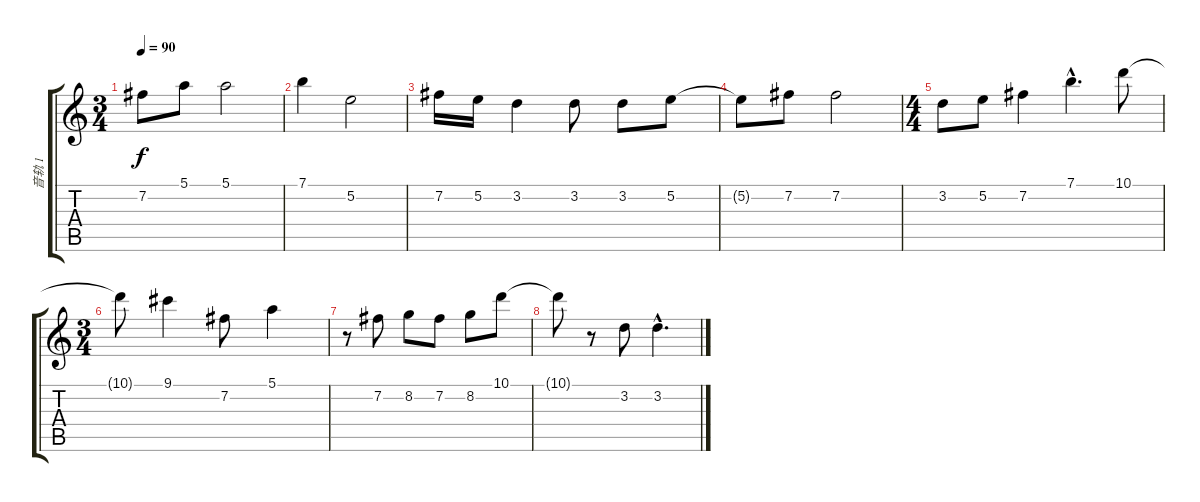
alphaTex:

\track ("音轨 1" "音轨 1") {instrument acousticguitarnylon}
\staff {score tabs}
\tuning (E4 B3 G3 D3 A2 E2) {hide}
\ts (3 4)
\tempo 90
\clef g2
\ks c
7.2.8{dy f} 5.1.8 5.1.2 |
7.1.4 5.2.2 |
7.2.16 5.2.16 3.2.4 3.2.8 3.2.8 5.2.8 |
5.2{t}.8 7.2.8 7.2.2 |
\ts (4 4)
3.2.8 5.2.8 7.2.4 7.1{hac}.4{d} 10.1.8 |
\ts (3 4)
10.1{t}.8 9.1.4 7.2.8 5.1.4 |
r.8 7.2.8 8.2.8 7.2.8 8.2.8 10.1.8 |
10.1{t}.8 r.8 3.2.8 3.2{hac}.4{d}
